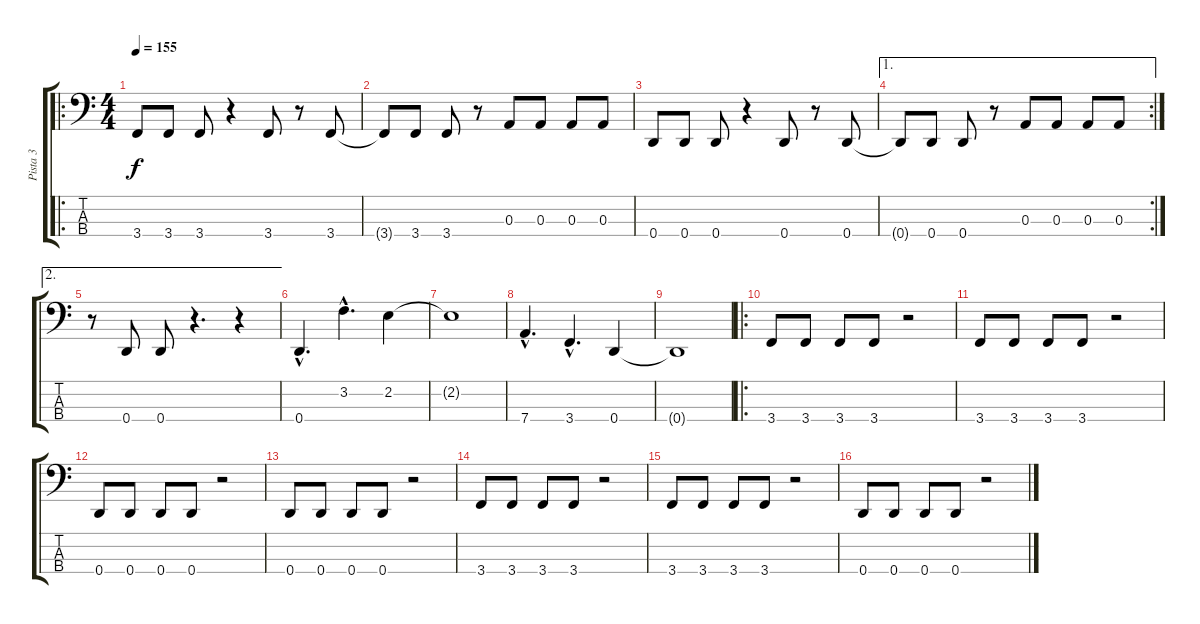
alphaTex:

\track ("Pista 3" "Pista 3") {instrument electricbassfinger}
\staff {score tabs}
\tuning (G2 D2 A1 D1) {hide}
\ro
\ts (4 4)
\tempo 155
\clef f4
\ks c
3.4.8{dy f} 3.4.8 3.4.8 r.4 3.4.8 r.8 3.4.8 |
3.4{t}.8 3.4.8 3.4.8 r.8 0.3.8 0.3.8 0.3.8 0.3.8 |
0.4.8 0.4.8 0.4.8 r.4 0.4.8 r.8 0.4.8 |
\ae 1
\rc 2
0.4{t}.8 0.4.8 0.4.8 r.8 0.3.8 0.3.8 0.3.8 0.3.8 |
\ae 2
r.8 0.4.8 0.4.8 r.4{d} r.4 |
0.4{hac}.4{d} 3.2{hac}.4{d} 2.2.4 |
2.2{t}.1 |
7.4{hac}.4{d} 3.4{hac}.4{d} 0.4.4 |
0.4{t}.1 |
\ro
3.4.8 3.4.8 3.4.8 3.4.8 r.2 |
3.4.8 3.4.8 3.4.8 3.4.8 r.2 |
0.4.8 0.4.8 0.4.8 0.4.8 r.2 |
0.4.8 0.4.8 0.4.8 0.4.8 r.2 |
3.4.8 3.4.8 3.4.8 3.4.8 r.2 |
3.4.8 3.4.8 3.4.8 3.4.8 r.2 |
0.4.8 0.4.8 0.4.8 0.4.8 r.2
